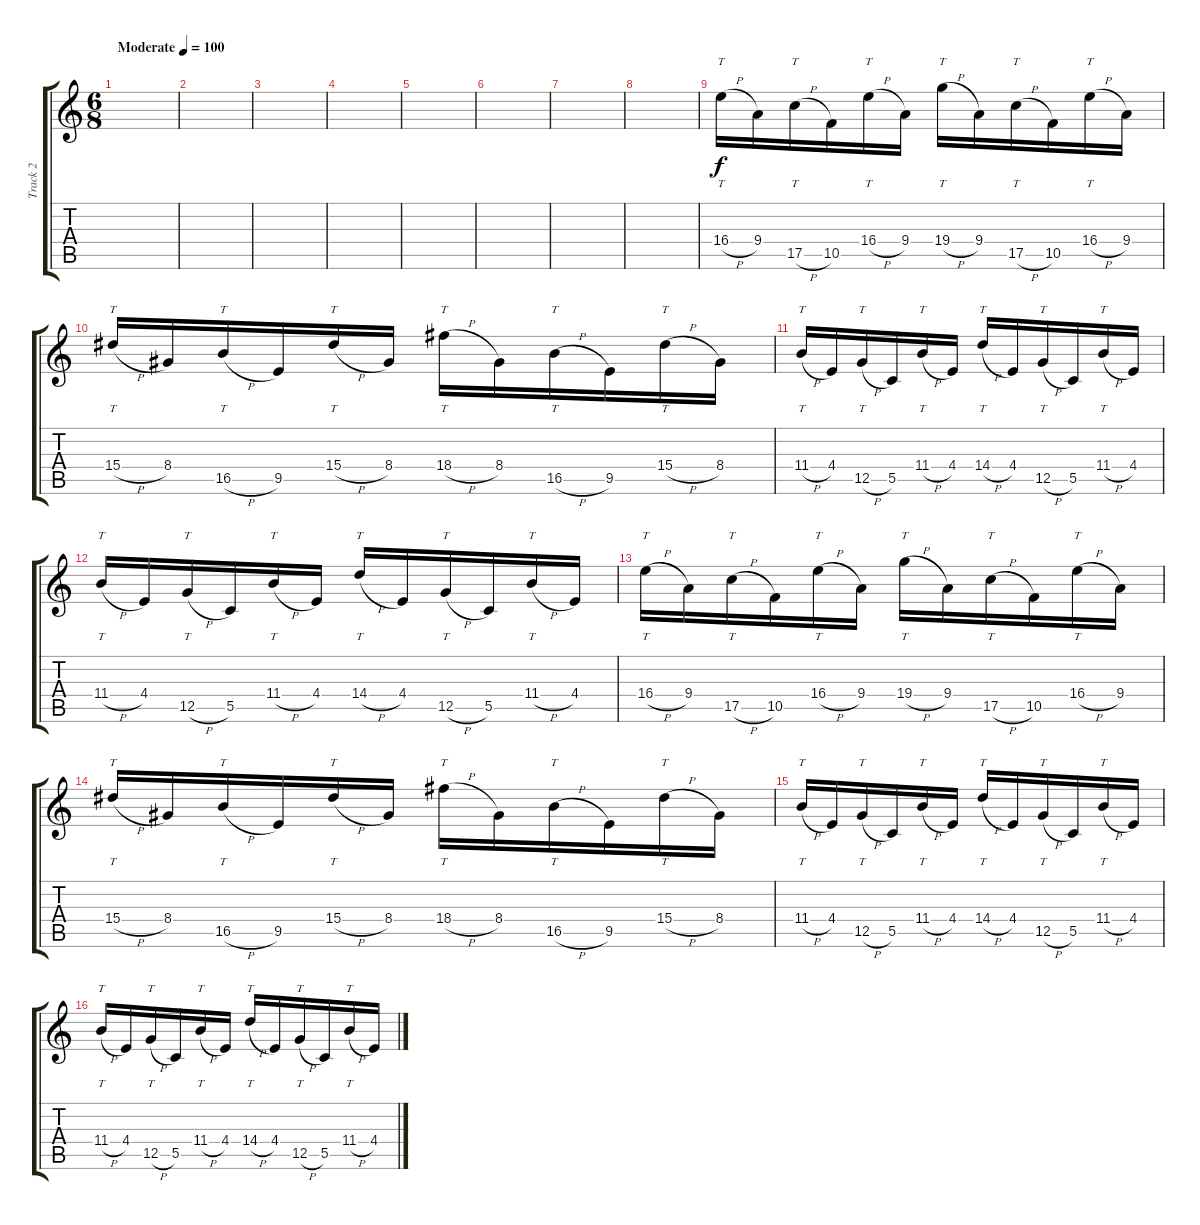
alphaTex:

\track ("Track 2" "Track 2") {instrument distortionguitar}
\staff {score tabs}
\tuning (D4 A3 F3 C3 G2 C2) {hide}
\ts (6 8)
\tempo (100 "Moderate")
\clef g2
\ks c
|
|
|
|
|
|
|
|
16.4{h}.16{tt} 9.4.16 17.5{h}.16{tt} 10.5.16 16.4{h}.16{tt} 9.4.16 19.4{h}.16{tt} 9.4.16 17.5{h}.16{tt} 10.5.16 16.4{h}.16{tt} 9.4.16 |
15.4{h}.16{tt} 8.4.16 16.5{h}.16{tt} 9.5.16 15.4{h}.16{tt} 8.4.16 18.4{h}.16{tt} 8.4.16 16.5{h}.16{tt} 9.5.16 15.4{h}.16{tt} 8.4.16 |
11.4{h}.16{tt} 4.4.16 12.5{h}.16{tt} 5.5.16 11.4{h}.16{tt} 4.4.16 14.4{h}.16{tt} 4.4.16 12.5{h}.16{tt} 5.5.16 11.4{h}.16{tt} 4.4.16 |
11.4{h}.16{tt} 4.4.16 12.5{h}.16{tt} 5.5.16 11.4{h}.16{tt} 4.4.16 14.4{h}.16{tt} 4.4.16 12.5{h}.16{tt} 5.5.16 11.4{h}.16{tt} 4.4.16 |
16.4{h}.16{tt} 9.4.16 17.5{h}.16{tt} 10.5.16 16.4{h}.16{tt} 9.4.16 19.4{h}.16{tt} 9.4.16 17.5{h}.16{tt} 10.5.16 16.4{h}.16{tt} 9.4.16 |
15.4{h}.16{tt} 8.4.16 16.5{h}.16{tt} 9.5.16 15.4{h}.16{tt} 8.4.16 18.4{h}.16{tt} 8.4.16 16.5{h}.16{tt} 9.5.16 15.4{h}.16{tt} 8.4.16 |
11.4{h}.16{tt} 4.4.16 12.5{h}.16{tt} 5.5.16 11.4{h}.16{tt} 4.4.16 14.4{h}.16{tt} 4.4.16 12.5{h}.16{tt} 5.5.16 11.4{h}.16{tt} 4.4.16 |
11.4{h}.16{tt} 4.4.16 12.5{h}.16{tt} 5.5.16 11.4{h}.16{tt} 4.4.16 14.4{h}.16{tt} 4.4.16 12.5{h}.16{tt} 5.5.16 11.4{h}.16{tt} 4.4.16
